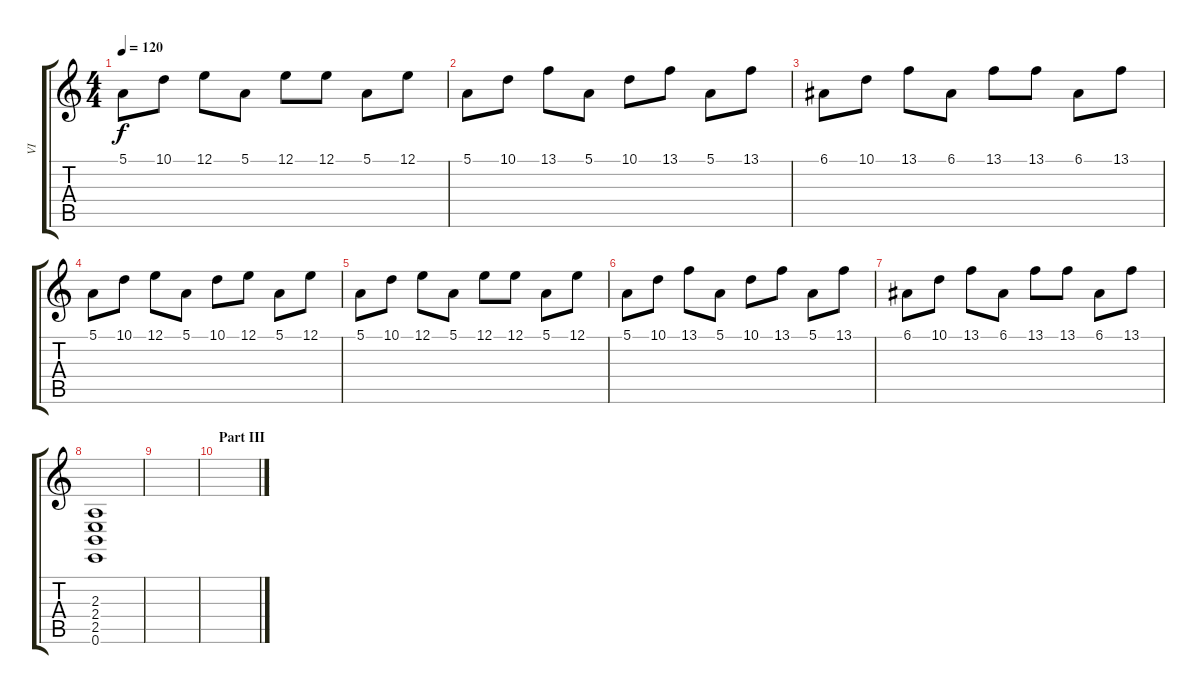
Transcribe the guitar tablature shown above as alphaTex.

\track ("VI" "VI") {instrument acousticgrandpiano}
\staff {score tabs}
\tuning (E4 B3 G3 D3 A2 E2) {hide}
\ts (4 4)
\tempo 120
\clef g2
\ks c
5.1.8{dy f} 10.1.8 12.1.8 5.1.8 12.1.8 12.1.8 5.1.8 12.1.8 |
5.1.8 10.1.8 13.1.8 5.1.8 10.1.8 13.1.8 5.1.8 13.1.8 |
6.1.8 10.1.8 13.1.8 6.1.8 13.1.8 13.1.8 6.1.8 13.1.8 |
5.1.8 10.1.8 12.1.8 5.1.8 10.1.8 12.1.8 5.1.8 12.1.8 |
5.1.8 10.1.8 12.1.8 5.1.8 12.1.8 12.1.8 5.1.8 12.1.8 |
5.1.8 10.1.8 13.1.8 5.1.8 10.1.8 13.1.8 5.1.8 13.1.8 |
6.1.8 10.1.8 13.1.8 6.1.8 13.1.8 13.1.8 6.1.8 13.1.8 |
(2.3 2.4 2.5 0.6).1 |
|
\section ("" "Part III")
